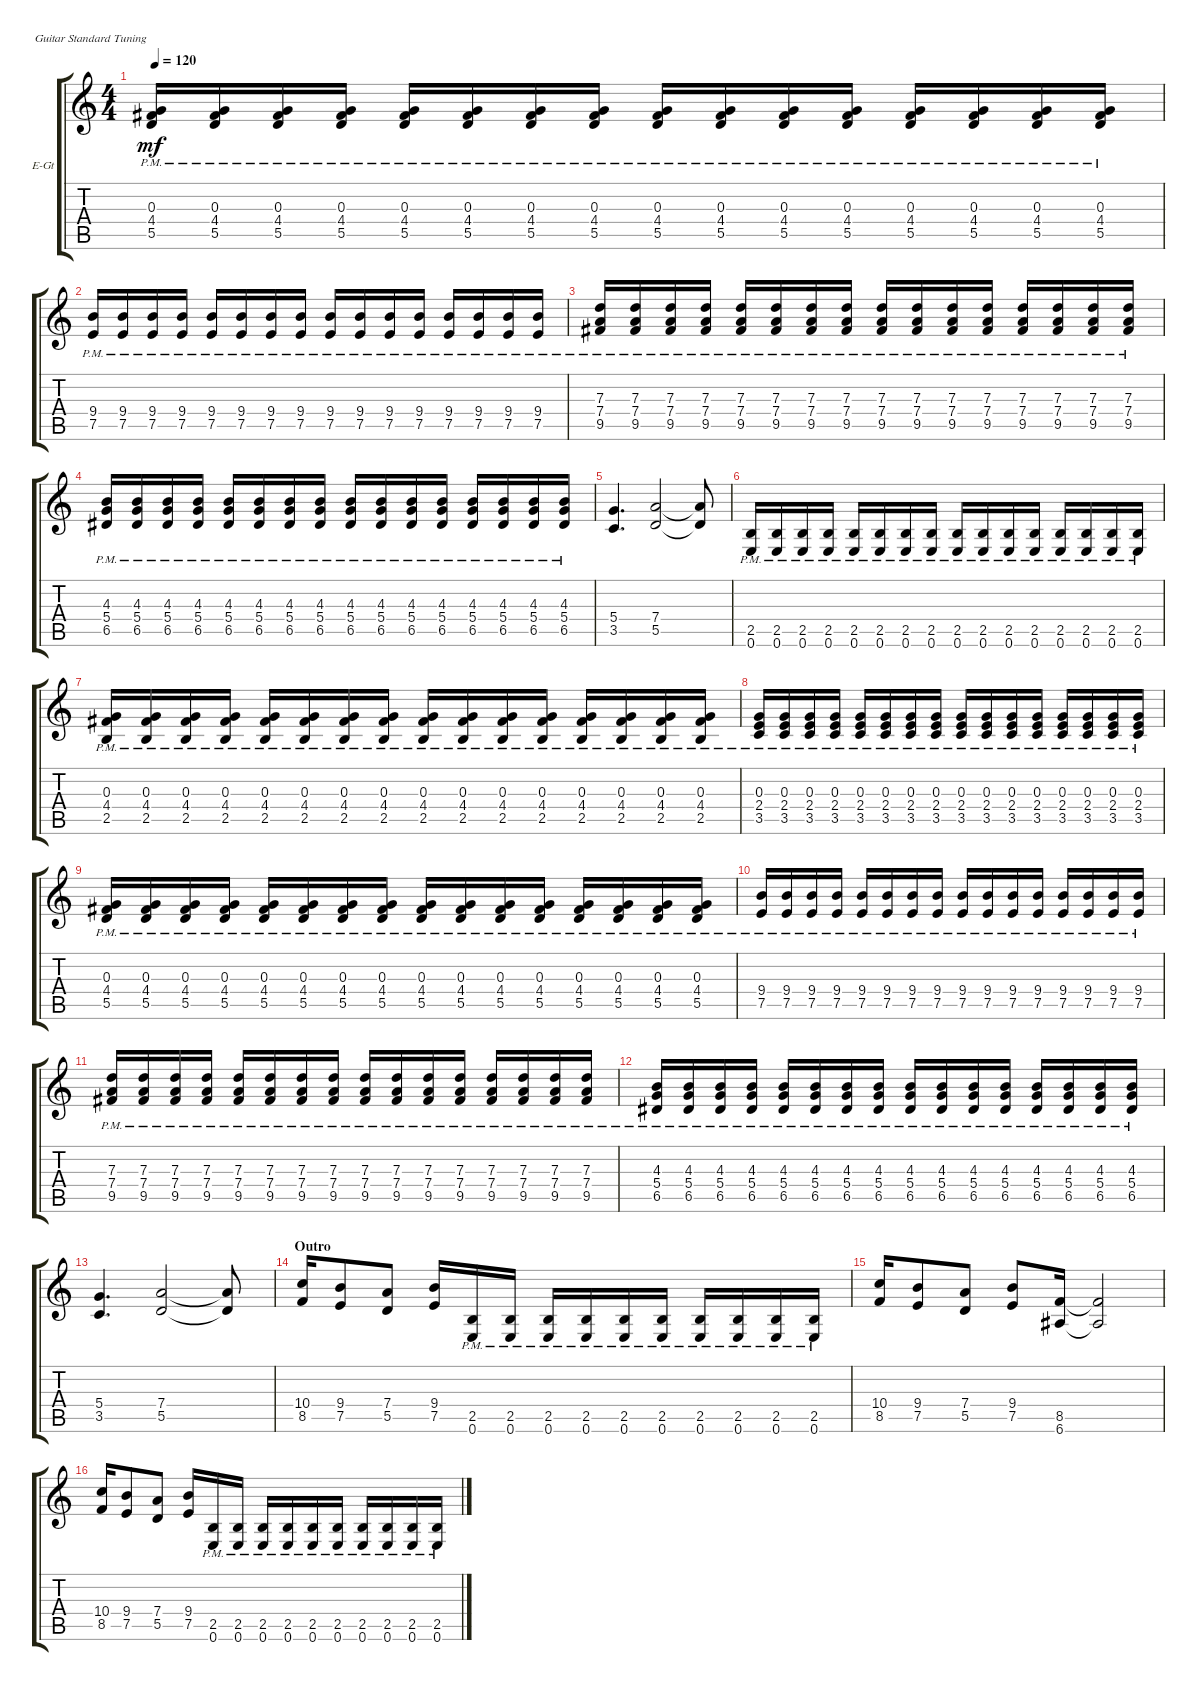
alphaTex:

\bracketExtendMode groupsimilarinstruments
\firstSystemTrackNameOrientation horizontal
\otherSystemsTrackNameOrientation horizontal
\track ("Electric Guitar 1" "E-Gt") {instrument distortionguitar}
\staff {score tabs}
\tuning (E4 B3 G3 D3 A2 E2)
\ts (4 4)
\tempo 120
\clef g2
\ks c
(5.5{pm} 4.4{pm} 0.3{pm}).16{dy mf} (0.3{pm} 4.4{pm} 5.5{pm}).16 (0.3{pm} 4.4{pm} 5.5{pm}).16 (0.3{pm} 4.4{pm} 5.5{pm}).16 (0.3{pm} 4.4{pm} 5.5{pm}).16 (0.3{pm} 4.4{pm} 5.5{pm}).16 (0.3{pm} 4.4{pm} 5.5{pm}).16 (0.3{pm} 4.4{pm} 5.5{pm}).16 (0.3{pm} 4.4{pm} 5.5{pm}).16 (0.3{pm} 4.4{pm} 5.5{pm}).16 (0.3{pm} 4.4{pm} 5.5{pm}).16 (0.3{pm} 4.4{pm} 5.5{pm}).16 (0.3{pm} 4.4{pm} 5.5{pm}).16 (0.3{pm} 4.4{pm} 5.5{pm}).16 (0.3{pm} 4.4{pm} 5.5{pm}).16 (0.3{pm} 4.4{pm} 5.5{pm}).16 |
(7.5{pm} 9.4{pm}).16 (7.5{pm} 9.4{pm}).16 (7.5{pm} 9.4{pm}).16 (7.5{pm} 9.4{pm}).16 (7.5{pm} 9.4{pm}).16 (7.5{pm} 9.4{pm}).16 (7.5{pm} 9.4{pm}).16 (7.5{pm} 9.4{pm}).16 (7.5{pm} 9.4{pm}).16 (7.5{pm} 9.4{pm}).16 (7.5{pm} 9.4{pm}).16 (7.5{pm} 9.4{pm}).16 (7.5{pm} 9.4{pm}).16 (7.5{pm} 9.4{pm}).16 (7.5{pm} 9.4{pm}).16 (7.5{pm} 9.4{pm}).16 |
(9.5{pm} 7.4{pm} 7.3{pm}).16 (9.5{pm} 7.4{pm} 7.3{pm}).16 (9.5{pm} 7.4{pm} 7.3{pm}).16 (9.5{pm} 7.4{pm} 7.3{pm}).16 (9.5{pm} 7.4{pm} 7.3{pm}).16 (9.5{pm} 7.4{pm} 7.3{pm}).16 (9.5{pm} 7.4{pm} 7.3{pm}).16 (9.5{pm} 7.4{pm} 7.3{pm}).16 (9.5{pm} 7.4{pm} 7.3{pm}).16 (9.5{pm} 7.4{pm} 7.3{pm}).16 (9.5{pm} 7.4{pm} 7.3{pm}).16 (9.5{pm} 7.4{pm} 7.3{pm}).16 (9.5{pm} 7.4{pm} 7.3{pm}).16 (9.5{pm} 7.4{pm} 7.3{pm}).16 (9.5{pm} 7.4{pm} 7.3{pm}).16 (9.5{pm} 7.4{pm} 7.3{pm}).16 |
(6.5{pm} 5.4{pm} 4.3{pm}).16 (6.5{pm} 5.4{pm} 4.3{pm}).16 (6.5{pm} 5.4{pm} 4.3{pm}).16 (6.5{pm} 5.4{pm} 4.3{pm}).16 (6.5{pm} 5.4{pm} 4.3{pm}).16 (6.5{pm} 5.4{pm} 4.3{pm}).16 (6.5{pm} 5.4{pm} 4.3{pm}).16 (6.5{pm} 5.4{pm} 4.3{pm}).16 (6.5{pm} 5.4{pm} 4.3{pm}).16 (6.5{pm} 5.4{pm} 4.3{pm}).16 (6.5{pm} 5.4{pm} 4.3{pm}).16 (6.5{pm} 5.4{pm} 4.3{pm}).16 (6.5{pm} 5.4{pm} 4.3{pm}).16 (6.5{pm} 5.4{pm} 4.3{pm}).16 (6.5{pm} 5.4{pm} 4.3{pm}).16 (6.5{pm} 5.4{pm} 4.3{pm}).16 |
(3.5 5.4).4{d} (5.5 7.4).2 (7.4{t} 5.5{t}).8 |
(0.6{pm} 2.5{pm}).16 (0.6{pm} 2.5{pm}).16 (0.6{pm} 2.5{pm}).16 (0.6{pm} 2.5{pm}).16 (0.6{pm} 2.5{pm}).16 (0.6{pm} 2.5{pm}).16 (0.6{pm} 2.5{pm}).16 (0.6{pm} 2.5{pm}).16 (0.6{pm} 2.5{pm}).16 (0.6{pm} 2.5{pm}).16 (0.6{pm} 2.5{pm}).16 (0.6{pm} 2.5{pm}).16 (0.6{pm} 2.5{pm}).16 (0.6{pm} 2.5{pm}).16 (0.6{pm} 2.5{pm}).16 (0.6{pm} 2.5{pm}).16 |
(2.5{pm} 4.4{pm} 0.3{pm}).16 (2.5{pm} 4.4{pm} 0.3{pm}).16 (2.5{pm} 4.4{pm} 0.3{pm}).16 (2.5{pm} 4.4{pm} 0.3{pm}).16 (2.5{pm} 4.4{pm} 0.3{pm}).16 (2.5{pm} 4.4{pm} 0.3{pm}).16 (2.5{pm} 4.4{pm} 0.3{pm}).16 (2.5{pm} 4.4{pm} 0.3{pm}).16 (2.5{pm} 4.4{pm} 0.3{pm}).16 (2.5{pm} 4.4{pm} 0.3{pm}).16 (2.5{pm} 4.4{pm} 0.3{pm}).16 (2.5{pm} 4.4{pm} 0.3{pm}).16 (2.5{pm} 4.4{pm} 0.3{pm}).16 (2.5{pm} 4.4{pm} 0.3{pm}).16 (2.5{pm} 4.4{pm} 0.3{pm}).16 (2.5{pm} 4.4{pm} 0.3{pm}).16 |
(3.5{pm} 2.4{pm} 0.3{pm}).16 (3.5{pm} 2.4{pm} 0.3{pm}).16 (3.5{pm} 2.4{pm} 0.3{pm}).16 (3.5{pm} 2.4{pm} 0.3{pm}).16 (3.5{pm} 2.4{pm} 0.3{pm}).16 (3.5{pm} 2.4{pm} 0.3{pm}).16 (3.5{pm} 2.4{pm} 0.3{pm}).16 (3.5{pm} 2.4{pm} 0.3{pm}).16 (3.5{pm} 2.4{pm} 0.3{pm}).16 (3.5{pm} 2.4{pm} 0.3{pm}).16 (3.5{pm} 2.4{pm} 0.3{pm}).16 (3.5{pm} 2.4{pm} 0.3{pm}).16 (3.5{pm} 2.4{pm} 0.3{pm}).16 (3.5{pm} 2.4{pm} 0.3{pm}).16 (3.5{pm} 2.4{pm} 0.3{pm}).16 (3.5{pm} 2.4{pm} 0.3{pm}).16 |
(5.5{pm} 4.4{pm} 0.3{pm}).16 (0.3{pm} 4.4{pm} 5.5{pm}).16 (0.3{pm} 4.4{pm} 5.5{pm}).16 (0.3{pm} 4.4{pm} 5.5{pm}).16 (0.3{pm} 4.4{pm} 5.5{pm}).16 (0.3{pm} 4.4{pm} 5.5{pm}).16 (0.3{pm} 4.4{pm} 5.5{pm}).16 (0.3{pm} 4.4{pm} 5.5{pm}).16 (0.3{pm} 4.4{pm} 5.5{pm}).16 (0.3{pm} 4.4{pm} 5.5{pm}).16 (0.3{pm} 4.4{pm} 5.5{pm}).16 (0.3{pm} 4.4{pm} 5.5{pm}).16 (0.3{pm} 4.4{pm} 5.5{pm}).16 (0.3{pm} 4.4{pm} 5.5{pm}).16 (0.3{pm} 4.4{pm} 5.5{pm}).16 (0.3{pm} 4.4{pm} 5.5{pm}).16 |
(7.5{pm} 9.4{pm}).16 (7.5{pm} 9.4{pm}).16 (7.5{pm} 9.4{pm}).16 (7.5{pm} 9.4{pm}).16 (7.5{pm} 9.4{pm}).16 (7.5{pm} 9.4{pm}).16 (7.5{pm} 9.4{pm}).16 (7.5{pm} 9.4{pm}).16 (7.5{pm} 9.4{pm}).16 (7.5{pm} 9.4{pm}).16 (7.5{pm} 9.4{pm}).16 (7.5{pm} 9.4{pm}).16 (7.5{pm} 9.4{pm}).16 (7.5{pm} 9.4{pm}).16 (7.5{pm} 9.4{pm}).16 (7.5{pm} 9.4{pm}).16 |
(9.5{pm} 7.4{pm} 7.3{pm}).16 (9.5{pm} 7.4{pm} 7.3{pm}).16 (9.5{pm} 7.4{pm} 7.3{pm}).16 (9.5{pm} 7.4{pm} 7.3{pm}).16 (9.5{pm} 7.4{pm} 7.3{pm}).16 (9.5{pm} 7.4{pm} 7.3{pm}).16 (9.5{pm} 7.4{pm} 7.3{pm}).16 (9.5{pm} 7.4{pm} 7.3{pm}).16 (9.5{pm} 7.4{pm} 7.3{pm}).16 (9.5{pm} 7.4{pm} 7.3{pm}).16 (9.5{pm} 7.4{pm} 7.3{pm}).16 (9.5{pm} 7.4{pm} 7.3{pm}).16 (9.5{pm} 7.4{pm} 7.3{pm}).16 (9.5{pm} 7.4{pm} 7.3{pm}).16 (9.5{pm} 7.4{pm} 7.3{pm}).16 (9.5{pm} 7.4{pm} 7.3{pm}).16 |
(6.5{pm} 5.4{pm} 4.3{pm}).16 (6.5{pm} 5.4{pm} 4.3{pm}).16 (6.5{pm} 5.4{pm} 4.3{pm}).16 (6.5{pm} 5.4{pm} 4.3{pm}).16 (6.5{pm} 5.4{pm} 4.3{pm}).16 (6.5{pm} 5.4{pm} 4.3{pm}).16 (6.5{pm} 5.4{pm} 4.3{pm}).16 (6.5{pm} 5.4{pm} 4.3{pm}).16 (6.5{pm} 5.4{pm} 4.3{pm}).16 (6.5{pm} 5.4{pm} 4.3{pm}).16 (6.5{pm} 5.4{pm} 4.3{pm}).16 (6.5{pm} 5.4{pm} 4.3{pm}).16 (6.5{pm} 5.4{pm} 4.3{pm}).16 (6.5{pm} 5.4{pm} 4.3{pm}).16 (6.5{pm} 5.4{pm} 4.3{pm}).16 (6.5{pm} 5.4{pm} 4.3{pm}).16 |
(3.5 5.4).4{d} (5.5 7.4).2 (7.4{t} 5.5{t}).8 |
\section ("" "Outro")
(8.5 10.4).16 (7.5 9.4).8 (5.5 7.4).8 (7.5 9.4).16 (0.6{pm} 2.5{pm}).16 (0.6{pm} 2.5{pm}).16 (0.6{pm} 2.5{pm}).16 (0.6{pm} 2.5{pm}).16 (0.6{pm} 2.5{pm}).16 (0.6{pm} 2.5{pm}).16 (0.6{pm} 2.5{pm}).16 (0.6{pm} 2.5{pm}).16 (0.6{pm} 2.5{pm}).16 (0.6{pm} 2.5{pm}).16 |
(8.5 10.4).16 (7.5 9.4).8 (5.5 7.4).8 (7.5 9.4).8 (6.6 8.5).16 (6.6{t} 8.5{t}).2 |
(8.5 10.4).16 (7.5 9.4).8 (5.5 7.4).8 (7.5 9.4).16 (0.6{pm} 2.5{pm}).16 (0.6{pm} 2.5{pm}).16 (0.6{pm} 2.5{pm}).16 (0.6{pm} 2.5{pm}).16 (0.6{pm} 2.5{pm}).16 (0.6{pm} 2.5{pm}).16 (0.6{pm} 2.5{pm}).16 (0.6{pm} 2.5{pm}).16 (0.6{pm} 2.5{pm}).16 (0.6{pm} 2.5{pm}).16
